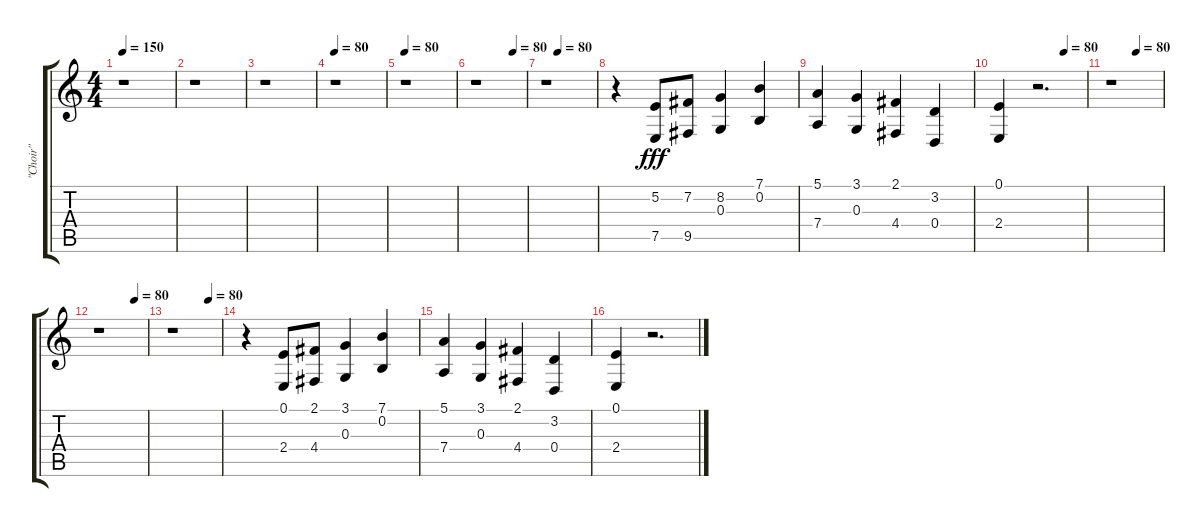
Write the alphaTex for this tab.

\track ("\"Choir\"" "\"Choir\"") {instrument fx4atmosphere}
\staff {score tabs}
\tuning (E4 B3 G3 D3 A2 E2) {hide}
\ts (4 4)
\tempo 150
\clef g2
\ks c
r.1{dy fff} |
r.1 |
r.1 |
\tempo 80
r.1 |
\tempo 80
r.1 |
\tempo (80 0.75)
r.1 |
\tempo (80 0.25)
r.1 |
r.4 (5.2 7.5).8 (7.2 9.5).8 (8.2 0.3).4 (7.1 0.2).4 |
(5.1 7.4).4 (3.1 0.3).4 (2.1 4.4).4 (3.2 0.4).4 |
\tempo (80 0.75)
(0.1 2.4).4 r.2{d} |
\tempo (80 0.5)
r.1 |
\tempo (80 0.75)
r.1 |
\tempo (80 0.75)
r.1 |
r.4 (0.1 2.4).8 (2.1 4.4).8 (3.1 0.3).4 (7.1 0.2).4 |
(5.1 7.4).4 (3.1 0.3).4 (2.1 4.4).4 (3.2 0.4).4 |
(0.1 2.4).4 r.2{d}
